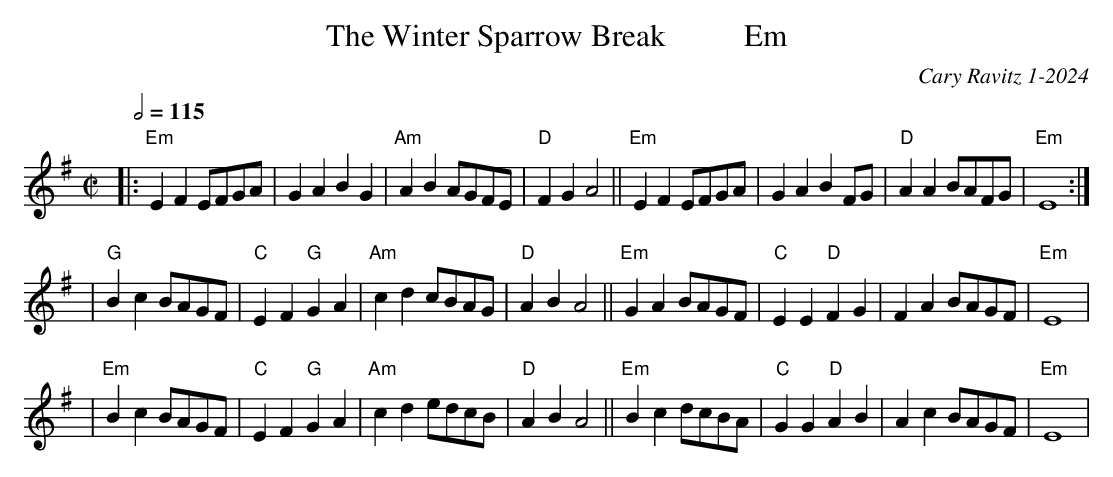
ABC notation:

X:1
T: The Winter Sparrow Break          Em
C: Cary Ravitz 1-2024
L: 1/8
M: C|
Q: 1/2=115
K: Em
|: "Em" E2 F2 EFGA | G2A2  B2G2 | "Am"A2B2 AGFE | "D"F2G2 A4 || "Em"E2 F2 EFGA | G2A2  B2FG | "D"A2A2 BAFG | "Em"E8 :|
| "G"B2 c2 BAGF |"C" E2F2"G"G2  A2 | "Am"c2d2 cBAG | "D"A2B2A4||"Em"G2 A2 BAGF |"C" E2E2"D"F2G2 | F2 A2 BAGF | "Em"E8 |
| "Em" B2 c2 BAGF |"C" E2F2"G"G2  A2 | "Am"c2d2 edcB | "D"A2B2A4||"Em"B2 c2 dcBA |"C" G2G2"D"A2B2 | A2 c2 BAGF | "Em"E8 |
